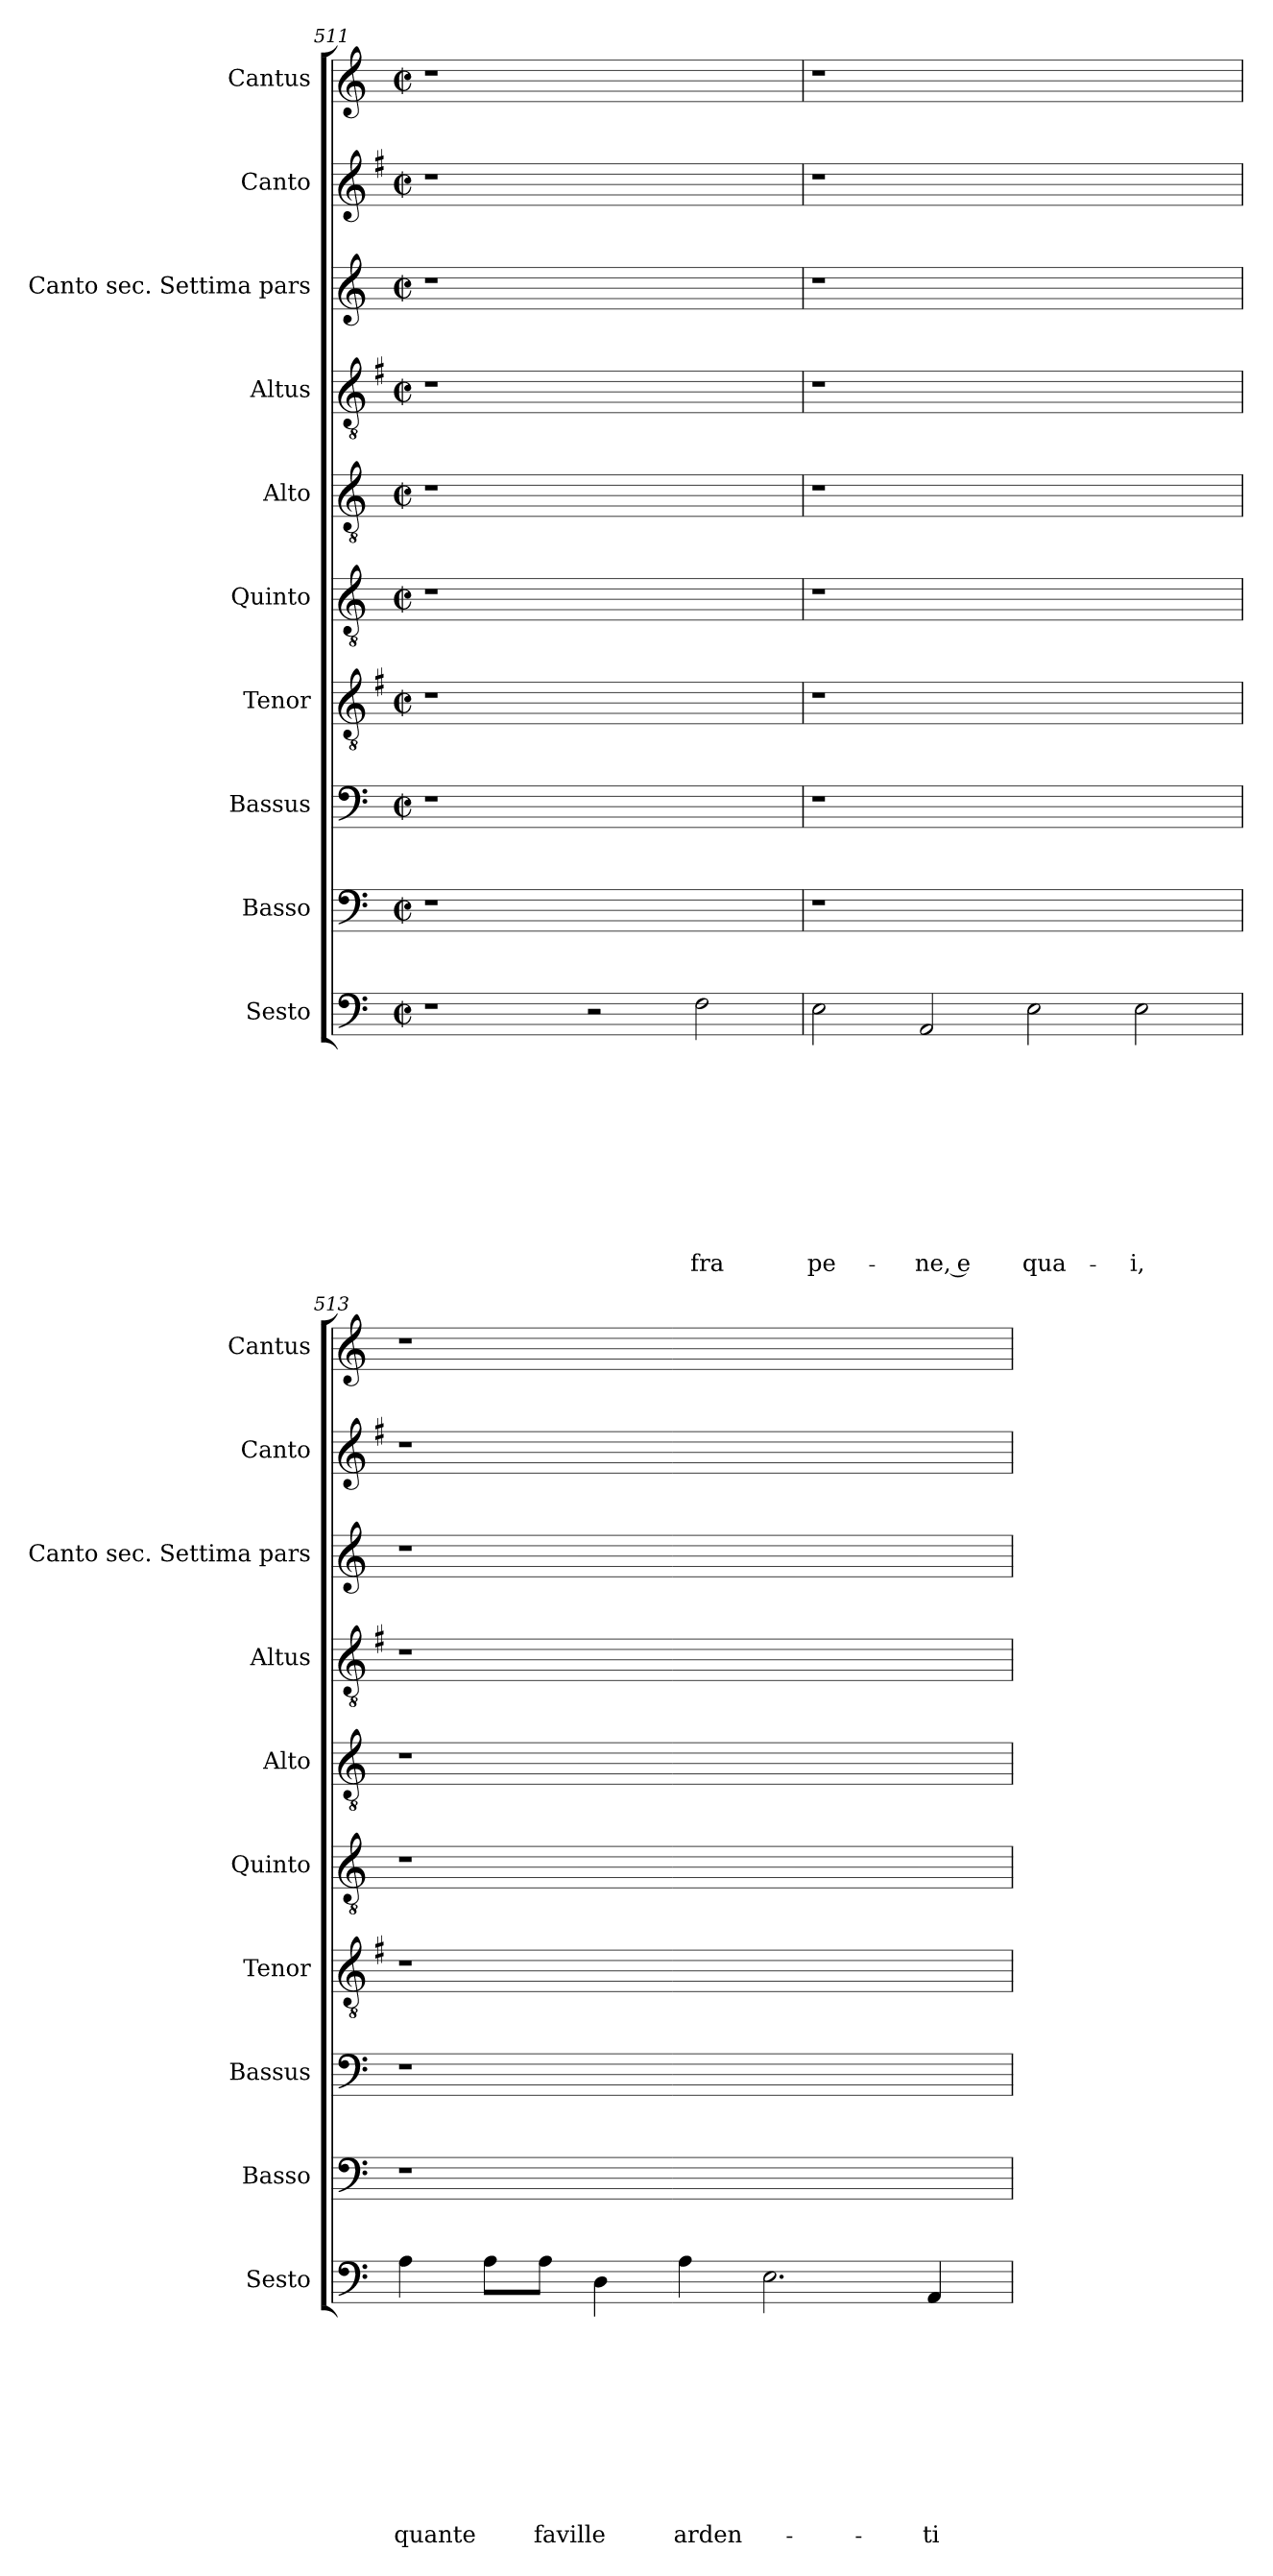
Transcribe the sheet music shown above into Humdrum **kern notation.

**kern	**text	**text	**text	**text	**text	**text	**text	**text	**text	**text	**kern	**kern	**kern	**kern	**kern	**kern	**kern	**kern	**kern
*part10	*part10	*part10	*part10	*part10	*part10	*part10	*part10	*part10	*part10	*part10	*part9	*part8	*part7	*part6	*part5	*part4	*part3	*part2	*part1
*staff10	*staff10	*staff10	*staff10	*staff10	*staff10	*staff10	*staff10	*staff10	*staff10	*staff10	*staff9	*staff8	*staff7	*staff6	*staff5	*staff4	*staff3	*staff2	*staff1
*I"Sesto	*	*	*	*	*	*	*	*	*	*	*I"Basso	*I"Bassus	*I"Tenor	*I"Quinto	*I"Alto	*I"Altus	*I"Canto sec. Settima pars	*I"Canto	*I"Cantus
*I'Sesto	*	*	*	*	*	*	*	*	*	*	*I'Basso	*I'Bassus	*I'Tenor	*I'Quinto	*I'Alto	*I'Altus	*I'Canto sec. Settima pars	*I'Canto	*I'Cantus
*clefF4	*	*	*	*	*	*	*	*	*	*	*clefF4	*clefF4	*clefGv2	*clefGv2	*clefGv2	*clefGv2	*clefG2	*clefG2	*clefG2
*k[]	*	*	*	*	*	*	*	*	*	*	*k[]	*k[]	*k[f#]	*k[]	*k[]	*k[f#]	*k[]	*k[f#]	*k[]
*C:	*	*	*	*	*	*	*	*	*	*	*C:	*C:	*G:	*C:	*C:	*G:	*C:	*G:	*C:
*M2/2	*	*	*	*	*	*	*	*	*	*	*M2/2	*M2/2	*M2/2	*M2/2	*M2/2	*M2/2	*M2/2	*M2/2	*M2/2
*met(c|)	*	*	*	*	*	*	*	*	*	*	*met(c|)	*met(c|)	*met(c|)	*met(c|)	*met(c|)	*met(c|)	*met(c|)	*met(c|)	*met(c|)
=511	=511	=511	=511	=511	=511	=511	=511	=511	=511	=511	=511	=511	=511	=511	=511	=511	=511	=511	=511
1r	.	.	.	.	.	.	.	.	.	.	1r	1r	1r	1r	1r	1r	1r	1r	1r
2r	.	.	.	.	.	.	.	.	.	.	1ryy	1ryy	1ryy	1ryy	1ryy	1ryy	1ryy	1ryy	1ryy
!	!	!	!	!	!	!	!	!	!	!LO:LY:b	!	!	!	!	!	!	!	!	!
2F\	.	.	.	.	.	.	.	.	.	fra	.	.	.	.	.	.	.	.	.
=512	=512	=512	=512	=512	=512	=512	=512	=512	=512	=512	=512	=512	=512	=512	=512	=512	=512	=512	=512
!	!	!	!	!	!	!	!	!	!	!LO:LY:b	!	!	!	!	!	!	!	!	!
2E\	.	.	.	.	.	.	.	.	.	pe-	1r	1r	1r	1r	1r	1r	1r	1r	1r
!	!	!	!	!	!	!	!	!	!	!LO:LY:b:rj	!	!	!	!	!	!	!	!	!
2AA/	.	.	.	.	.	.	.	.	.	-ne, e	.	.	.	.	.	.	.	.	.
!	!	!	!	!	!	!	!	!	!	!LO:LY:b	!	!	!	!	!	!	!	!	!
2E\	.	.	.	.	.	.	.	.	.	qua-	1ryy	1ryy	1ryy	1ryy	1ryy	1ryy	1ryy	1ryy	1ryy
!	!	!	!	!	!	!	!	!	!	!LO:LY:b	!	!	!	!	!	!	!	!	!
2E\	.	.	.	.	.	.	.	.	.	-i,	.	.	.	.	.	.	.	.	.
=513	=513	=513	=513	=513	=513	=513	=513	=513	=513	=513	=513	=513	=513	=513	=513	=513	=513	=513	=513
!	!	!	!	!	!	!	!	!	!	!LO:LY:b	!	!	!	!	!	!	!	!	!
4A\	.	.	.	.	.	.	.	.	.	quante	1r	1r	1r	1r	1r	1r	1r	1r	1r
8A\L	.	.	.	.	.	.	.	.	.	.	.	.	.	.	.	.	.	.	.
!	!	!	!	!	!	!	!	!	!	!LO:LY:b	!	!	!	!	!	!	!	!	!
8A\J	.	.	.	.	.	.	.	.	.	faville	.	.	.	.	.	.	.	.	.
4D\	.	.	.	.	.	.	.	.	.	.	.	.	.	.	.	.	.	.	.
!	!	!	!	!	!	!	!	!	!	!LO:LY:b	!	!	!	!	!	!	!	!	!
4A\	.	.	.	.	.	.	.	.	.	arden-	.	.	.	.	.	.	.	.	.
2.E\	.	.	.	.	.	.	.	.	.	.	1ryy	1ryy	1ryy	1ryy	1ryy	1ryy	1ryy	1ryy	1ryy
!	!	!	!	!	!	!	!	!	!	!LO:LY:b	!	!	!	!	!	!	!	!	!
4AA/	.	.	.	.	.	.	.	.	.	-ti	.	.	.	.	.	.	.	.	.
=	=	=	=	=	=	=	=	=	=	=	=	=	=	=	=	=	=	=	=
*-	*-	*-	*-	*-	*-	*-	*-	*-	*-	*-	*-	*-	*-	*-	*-	*-	*-	*-	*-
